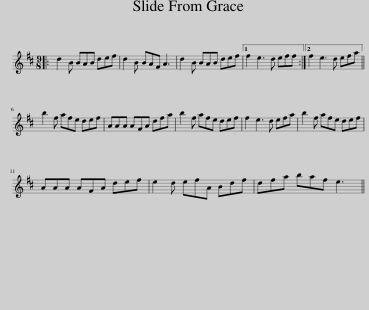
X:1
L:1/8
M:9/8
I:linebreak $
K:Bmin
V:1 treble
V:1
|: d2 B BAB def | d2 B BAF A3 | d2 B BAB def |1 f2 e3 d eff :|2 f2 e3 d efa ||$ %5
 b2 f afe def | AAA AFA dfa | b2 f afe def | f2 e3 d efa | b2 f afe def |$ %10
 AAA AFA def | e2 d efA Bdf | dfa baf e3 || %13
